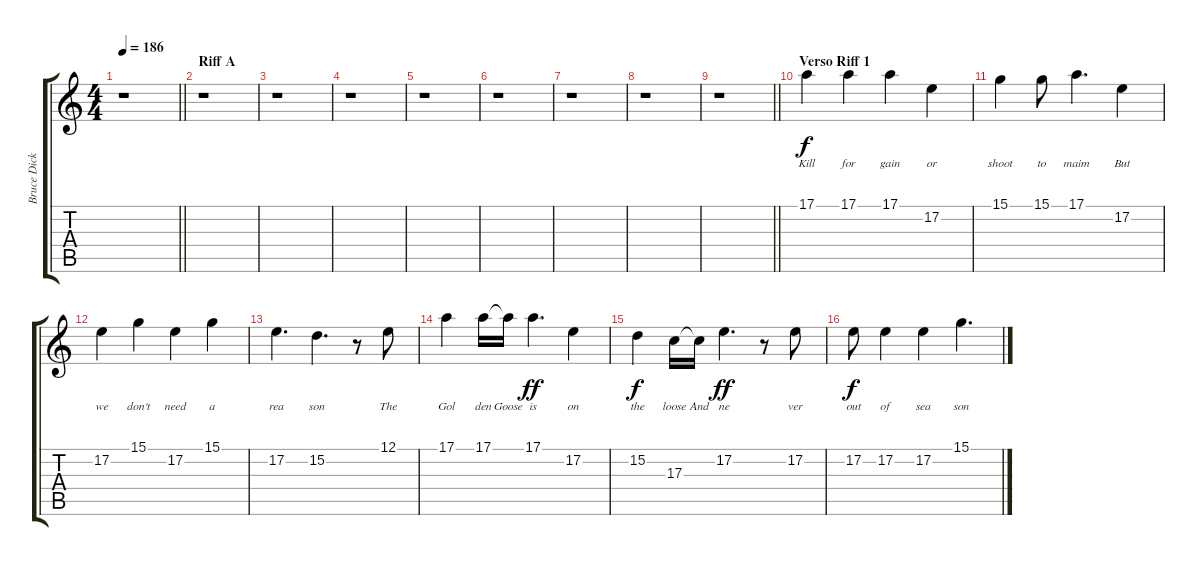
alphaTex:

\track ("Bruce Dickinson" "Bruce Dick") {instrument lead2sawtooth}
\staff {score tabs}
\tuning (E4 B3 G3 D3 A2 E2) {hide}
\ts (4 4)
\tempo 186
\clef g2
\barLineRight lightlight
\ks c
r.1{dy f} |
\section ("" "Riff A")
r.1 |
r.1 |
r.1 |
r.1 |
r.1 |
r.1 |
r.1 |
\barLineRight lightlight
r.1 |
\section ("" "Verso Riff 1")
17.1.4{lyrics (0 "Kill") lyrics (1 "") lyrics (2 "") lyrics (3 "") lyrics (4 "")} 17.1.4{lyrics (0 "for") lyrics (1 "") lyrics (2 "") lyrics (3 "") lyrics (4 "")} 17.1.4{lyrics (0 "gain") lyrics (1 "") lyrics (2 "") lyrics (3 "") lyrics (4 "")} 17.2.4{lyrics (0 "or") lyrics (1 "") lyrics (2 "") lyrics (3 "") lyrics (4 "")} |
15.1.4{lyrics (0 "shoot") lyrics (1 "") lyrics (2 "") lyrics (3 "") lyrics (4 "")} 15.1.8{lyrics (0 "to") lyrics (1 "") lyrics (2 "") lyrics (3 "") lyrics (4 "")} 17.1.4{d lyrics (0 "maim") lyrics (1 "") lyrics (2 "") lyrics (3 "") lyrics (4 "")} 17.2.4{lyrics (0 "But") lyrics (1 "") lyrics (2 "") lyrics (3 "") lyrics (4 "")} |
17.2.4{lyrics (0 "we") lyrics (1 "") lyrics (2 "") lyrics (3 "") lyrics (4 "")} 15.1.4{lyrics (0 "don't") lyrics (1 "") lyrics (2 "") lyrics (3 "") lyrics (4 "")} 17.2.4{lyrics (0 "need") lyrics (1 "") lyrics (2 "") lyrics (3 "") lyrics (4 "")} 15.1.4{lyrics (0 "a") lyrics (1 "") lyrics (2 "") lyrics (3 "") lyrics (4 "")} |
17.2.4{d lyrics (0 "rea") lyrics (1 "") lyrics (2 "") lyrics (3 "") lyrics (4 "")} 15.2.4{d lyrics (0 "son") lyrics (1 "") lyrics (2 "") lyrics (3 "") lyrics (4 "")} r.8 12.1.8{lyrics (0 "The") lyrics (1 "") lyrics (2 "") lyrics (3 "") lyrics (4 "")} |
17.1.4{lyrics (0 "Gol") lyrics (1 "") lyrics (2 "") lyrics (3 "") lyrics (4 "")} 17.1.16{lyrics (0 "den") lyrics (1 "") lyrics (2 "") lyrics (3 "") lyrics (4 "")} 17.1{t}.16{lyrics (0 "Goose") lyrics (1 "") lyrics (2 "") lyrics (3 "") lyrics (4 "")} 17.1.4{d lyrics (0 "is") lyrics (1 "") lyrics (2 "") lyrics (3 "") lyrics (4 "") dy ff} 17.2.4{lyrics (0 "on") lyrics (1 "") lyrics (2 "") lyrics (3 "") lyrics (4 "")} |
15.2.4{lyrics (0 "the") lyrics (1 "") lyrics (2 "") lyrics (3 "") lyrics (4 "") dy f} 17.3.16{lyrics (0 "loose") lyrics (1 "") lyrics (2 "") lyrics (3 "") lyrics (4 "")} 17.3{t}.16{lyrics (0 "And") lyrics (1 "") lyrics (2 "") lyrics (3 "") lyrics (4 "")} 17.2.4{d lyrics (0 "ne") lyrics (1 "") lyrics (2 "") lyrics (3 "") lyrics (4 "") dy ff} r.8 17.2.8{lyrics (0 "ver") lyrics (1 "") lyrics (2 "") lyrics (3 "") lyrics (4 "")} |
17.2.8{lyrics (0 "out") lyrics (1 "") lyrics (2 "") lyrics (3 "") lyrics (4 "") dy f} 17.2.4{lyrics (0 "of") lyrics (1 "") lyrics (2 "") lyrics (3 "") lyrics (4 "")} 17.2.4{lyrics (0 "sea") lyrics (1 "") lyrics (2 "") lyrics (3 "") lyrics (4 "")} 15.1.4{d lyrics (0 "son") lyrics (1 "") lyrics (2 "") lyrics (3 "") lyrics (4 "")}
